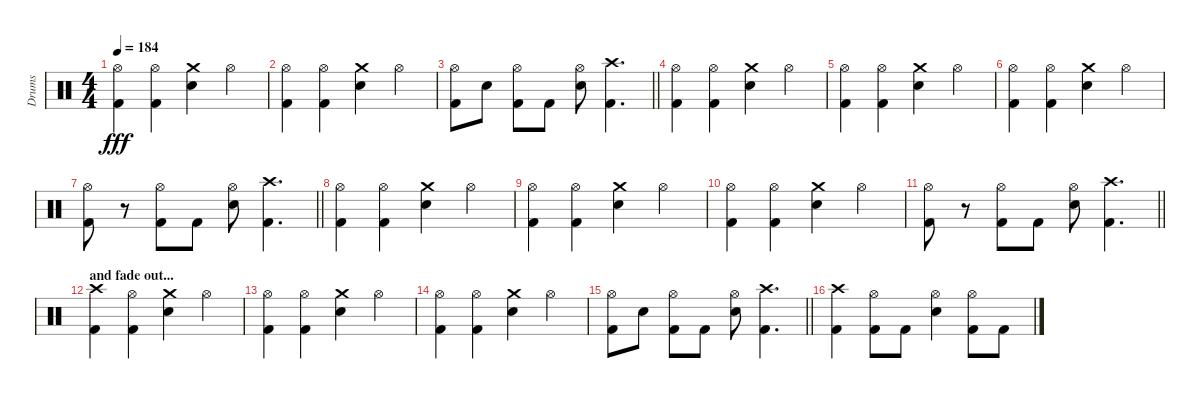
\track ("Drums" "Drums") {instrument percussion}
\staff
\articulation defaults
\ts (4 4)
\tempo 184
\clef neutral
\ks c
("Hi-Hat (open)" "Kick (hit) 2").4{dy fff} ("Hi-Hat (open)" "Kick (hit) 2").4 ("Crash medium (hit)" "Snare (hit) 2").4 "Hi-Hat (open)".4 |
("Hi-Hat (open)" "Kick (hit) 2").4 ("Hi-Hat (open)" "Kick (hit) 2").4 ("Crash medium (hit)" "Snare (hit) 2").4 "Hi-Hat (open)".4 |
\barLineRight lightlight
("Hi-Hat (open)" "Kick (hit) 2").8 "Snare (hit) 2".8 ("Hi-Hat (open)" "Kick (hit) 2").8 "Kick (hit) 2".8 ("Hi-Hat (open)" "Snare (hit) 2").8 ("Crash high (hit)" "Kick (hit) 2").4{d} |
("Hi-Hat (open)" "Kick (hit) 2").4 ("Hi-Hat (open)" "Kick (hit) 2").4 ("Crash medium (hit)" "Snare (hit) 2").4 "Hi-Hat (open)".4 |
("Hi-Hat (open)" "Kick (hit) 2").4 ("Hi-Hat (open)" "Kick (hit) 2").4 ("Crash medium (hit)" "Snare (hit) 2").4 "Hi-Hat (open)".4 |
("Hi-Hat (open)" "Kick (hit) 2").4 ("Hi-Hat (open)" "Kick (hit) 2").4 ("Crash medium (hit)" "Snare (hit) 2").4 "Hi-Hat (open)".4 |
\barLineRight lightlight
("Hi-Hat (open)" "Kick (hit) 2").8 r.8 ("Hi-Hat (open)" "Kick (hit) 2").8 "Kick (hit) 2".8 ("Hi-Hat (open)" "Snare (hit) 2").8 ("Crash high (hit)" "Kick (hit) 2").4{d} |
("Hi-Hat (open)" "Kick (hit) 2").4 ("Hi-Hat (open)" "Kick (hit) 2").4 ("Crash medium (hit)" "Snare (hit) 2").4 "Hi-Hat (open)".4 |
("Hi-Hat (open)" "Kick (hit) 2").4 ("Hi-Hat (open)" "Kick (hit) 2").4 ("Crash medium (hit)" "Snare (hit) 2").4 "Hi-Hat (open)".4 |
("Hi-Hat (open)" "Kick (hit) 2").4 ("Hi-Hat (open)" "Kick (hit) 2").4 ("Crash medium (hit)" "Snare (hit) 2").4 "Hi-Hat (open)".4 |
\barLineRight lightlight
("Hi-Hat (open)" "Kick (hit) 2").8 r.8 ("Hi-Hat (open)" "Kick (hit) 2").8 "Kick (hit) 2".8 ("Hi-Hat (open)" "Snare (hit) 2").8 ("Crash high (hit)" "Kick (hit) 2").4{d} |
\section ("" "and fade out...")
("Crash high (hit)" "Kick (hit) 2").4{volume 4} ("Hi-Hat (open)" "Kick (hit) 2").4 ("Crash medium (hit)" "Snare (hit) 2").4 "Hi-Hat (open)".4 |
("Hi-Hat (open)" "Kick (hit) 2").4 ("Hi-Hat (open)" "Kick (hit) 2").4 ("Crash medium (hit)" "Snare (hit) 2").4 "Hi-Hat (open)".4 |
("Hi-Hat (open)" "Kick (hit) 2").4 ("Hi-Hat (open)" "Kick (hit) 2").4 ("Crash medium (hit)" "Snare (hit) 2").4 "Hi-Hat (open)".4 |
\barLineRight lightlight
("Hi-Hat (open)" "Kick (hit) 2").8 "Snare (hit) 2".8 ("Hi-Hat (open)" "Kick (hit) 2").8 "Kick (hit) 2".8 ("Hi-Hat (open)" "Snare (hit) 2").8 ("Crash high (hit)" "Kick (hit) 2").4{d} |
("Crash high (hit)" "Kick (hit) 2").4{volume 0} ("Hi-Hat (open)" "Kick (hit) 2").8 "Kick (hit) 2".8 ("Hi-Hat (open)" "Snare (hit) 2").4 ("Hi-Hat (open)" "Kick (hit) 2").8 "Kick (hit) 2".8
